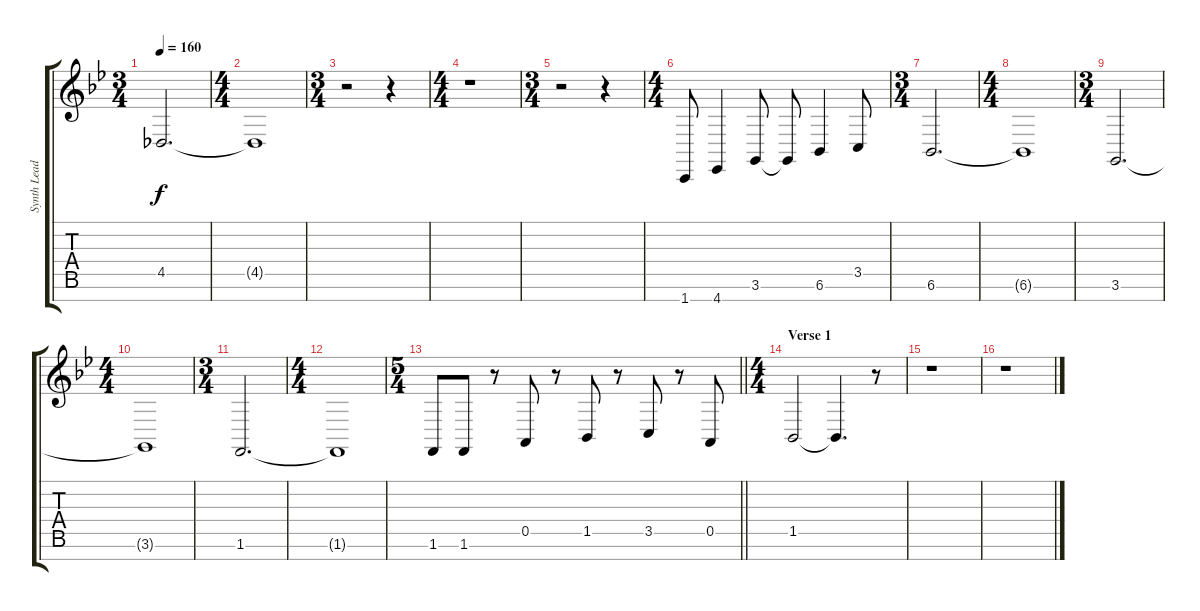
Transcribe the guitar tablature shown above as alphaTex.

\track ("Synth Lead 2" "Synth Lead") {instrument lead2sawtooth}
\staff {score tabs}
\tuning (E4 B3 G3 D3 A2 E2 B1) {hide}
\ts (3 4)
\tempo 160
\clef g2
\ks bb
4.5{t}.2{d dy f} |
\ts (4 4)
4.5{t}.1 |
\ts (3 4)
r.2 r.4 |
\ts (4 4)
r.1 |
\ts (3 4)
r.2 r.4 |
\ts (4 4)
1.7.8 4.7.4 3.6.8 3.6{t}.8 6.6.4 3.5.8 |
\ts (3 4)
6.6.2{d} |
\ts (4 4)
6.6{t}.1 |
\ts (3 4)
3.6.2{d} |
\ts (4 4)
3.6{t}.1 |
\ts (3 4)
1.6.2{d} |
\ts (4 4)
1.6{t}.1 |
\ts (5 4)
\barLineRight lightlight
1.6.8 1.6.8 r.8 0.5.8 r.8 1.5.8 r.8 3.5.8 r.8 0.5.8 |
\ts (4 4)
\section ("" "Verse 1")
1.5.2 1.5{t}.4{d} r.8 |
r.1 |
r.1
